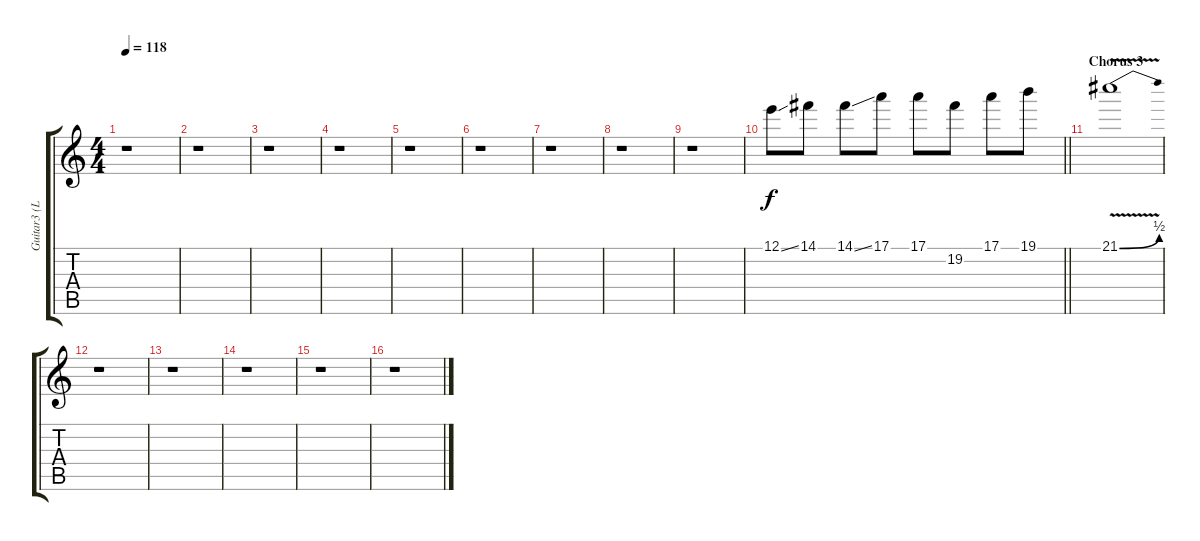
\track ("Guitar3 (Lead)" "Guitar3 (L") {instrument distortionguitar}
\staff {score tabs}
\tuning (E4 B3 G3 D3 A2 E2) {hide}
\ts (4 4)
\tempo 118
\clef g2
\ks c
r.1{dy f} |
r.1 |
r.1 |
r.1 |
r.1 |
r.1 |
r.1 |
r.1 |
r.1 |
\barLineRight lightlight
12.1{ss}.8 14.1.8 14.1{ss}.8 17.1.8 17.1.8 19.2.8 17.1.8 19.1.8 |
\section ("" "Chorus 3")
21.1{be (bend 0 0 60 2) v}.1 |
r.1 |
r.1 |
r.1 |
r.1 |
r.1
